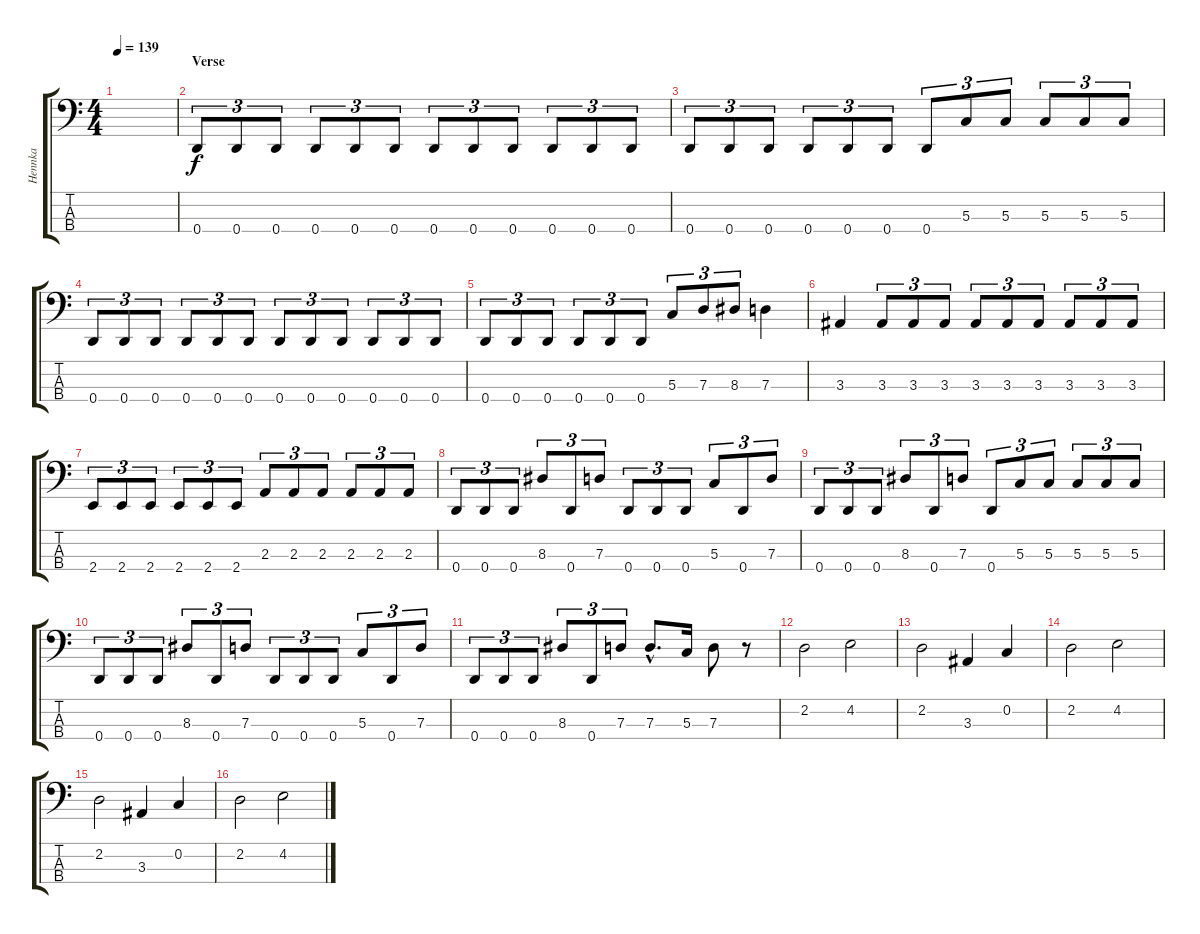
\track ("Hennka" "Hennka") {instrument electricbasspick}
\staff {score tabs}
\tuning (F2 C2 G1 D1) {hide}
\ts (4 4)
\tempo 139
\clef f4
\ks c
|
\section ("" "Verse")
0.4.8{tu (3 2)} 0.4.8{tu (3 2)} 0.4.8{tu (3 2)} 0.4.8{tu (3 2)} 0.4.8{tu (3 2)} 0.4.8{tu (3 2)} 0.4.8{tu (3 2)} 0.4.8{tu (3 2)} 0.4.8{tu (3 2)} 0.4.8{tu (3 2)} 0.4.8{tu (3 2)} 0.4.8{tu (3 2)} |
0.4.8{tu (3 2)} 0.4.8{tu (3 2)} 0.4.8{tu (3 2)} 0.4.8{tu (3 2)} 0.4.8{tu (3 2)} 0.4.8{tu (3 2)} 0.4.8{tu (3 2)} 5.3.8{tu (3 2)} 5.3.8{tu (3 2)} 5.3.8{tu (3 2)} 5.3.8{tu (3 2)} 5.3.8{tu (3 2)} |
0.4.8{tu (3 2)} 0.4.8{tu (3 2)} 0.4.8{tu (3 2)} 0.4.8{tu (3 2)} 0.4.8{tu (3 2)} 0.4.8{tu (3 2)} 0.4.8{tu (3 2)} 0.4.8{tu (3 2)} 0.4.8{tu (3 2)} 0.4.8{tu (3 2)} 0.4.8{tu (3 2)} 0.4.8{tu (3 2)} |
0.4.8{tu (3 2)} 0.4.8{tu (3 2)} 0.4.8{tu (3 2)} 0.4.8{tu (3 2)} 0.4.8{tu (3 2)} 0.4.8{tu (3 2)} 5.3.8{tu (3 2)} 7.3.8{tu (3 2)} 8.3.8{tu (3 2)} 7.3.4 |
3.3.4 3.3.8{tu (3 2)} 3.3.8{tu (3 2)} 3.3.8{tu (3 2)} 3.3.8{tu (3 2)} 3.3.8{tu (3 2)} 3.3.8{tu (3 2)} 3.3.8{tu (3 2)} 3.3.8{tu (3 2)} 3.3.8{tu (3 2)} |
2.4.8{tu (3 2)} 2.4.8{tu (3 2)} 2.4.8{tu (3 2)} 2.4.8{tu (3 2)} 2.4.8{tu (3 2)} 2.4.8{tu (3 2)} 2.3.8{tu (3 2)} 2.3.8{tu (3 2)} 2.3.8{tu (3 2)} 2.3.8{tu (3 2)} 2.3.8{tu (3 2)} 2.3.8{tu (3 2)} |
0.4.8{tu (3 2)} 0.4.8{tu (3 2)} 0.4.8{tu (3 2)} 8.3.8{tu (3 2)} 0.4.8{tu (3 2)} 7.3.8{tu (3 2)} 0.4.8{tu (3 2)} 0.4.8{tu (3 2)} 0.4.8{tu (3 2)} 5.3.8{tu (3 2)} 0.4.8{tu (3 2)} 7.3.8{tu (3 2)} |
0.4.8{tu (3 2)} 0.4.8{tu (3 2)} 0.4.8{tu (3 2)} 8.3.8{tu (3 2)} 0.4.8{tu (3 2)} 7.3.8{tu (3 2)} 0.4.8{tu (3 2)} 5.3.8{tu (3 2)} 5.3.8{tu (3 2)} 5.3.8{tu (3 2)} 5.3.8{tu (3 2)} 5.3.8{tu (3 2)} |
0.4.8{tu (3 2)} 0.4.8{tu (3 2)} 0.4.8{tu (3 2)} 8.3.8{tu (3 2)} 0.4.8{tu (3 2)} 7.3.8{tu (3 2)} 0.4.8{tu (3 2)} 0.4.8{tu (3 2)} 0.4.8{tu (3 2)} 5.3.8{tu (3 2)} 0.4.8{tu (3 2)} 7.3.8{tu (3 2)} |
0.4.8{tu (3 2)} 0.4.8{tu (3 2)} 0.4.8{tu (3 2)} 8.3.8{tu (3 2)} 0.4.8{tu (3 2)} 7.3.8{tu (3 2)} 7.3{hac}.8{d} 5.3.16 7.3.8 r.8 |
2.2.2 4.2.2 |
2.2.2 3.3.4 0.2.4 |
2.2.2 4.2.2 |
2.2.2 3.3.4 0.2.4 |
2.2.2 4.2.2
